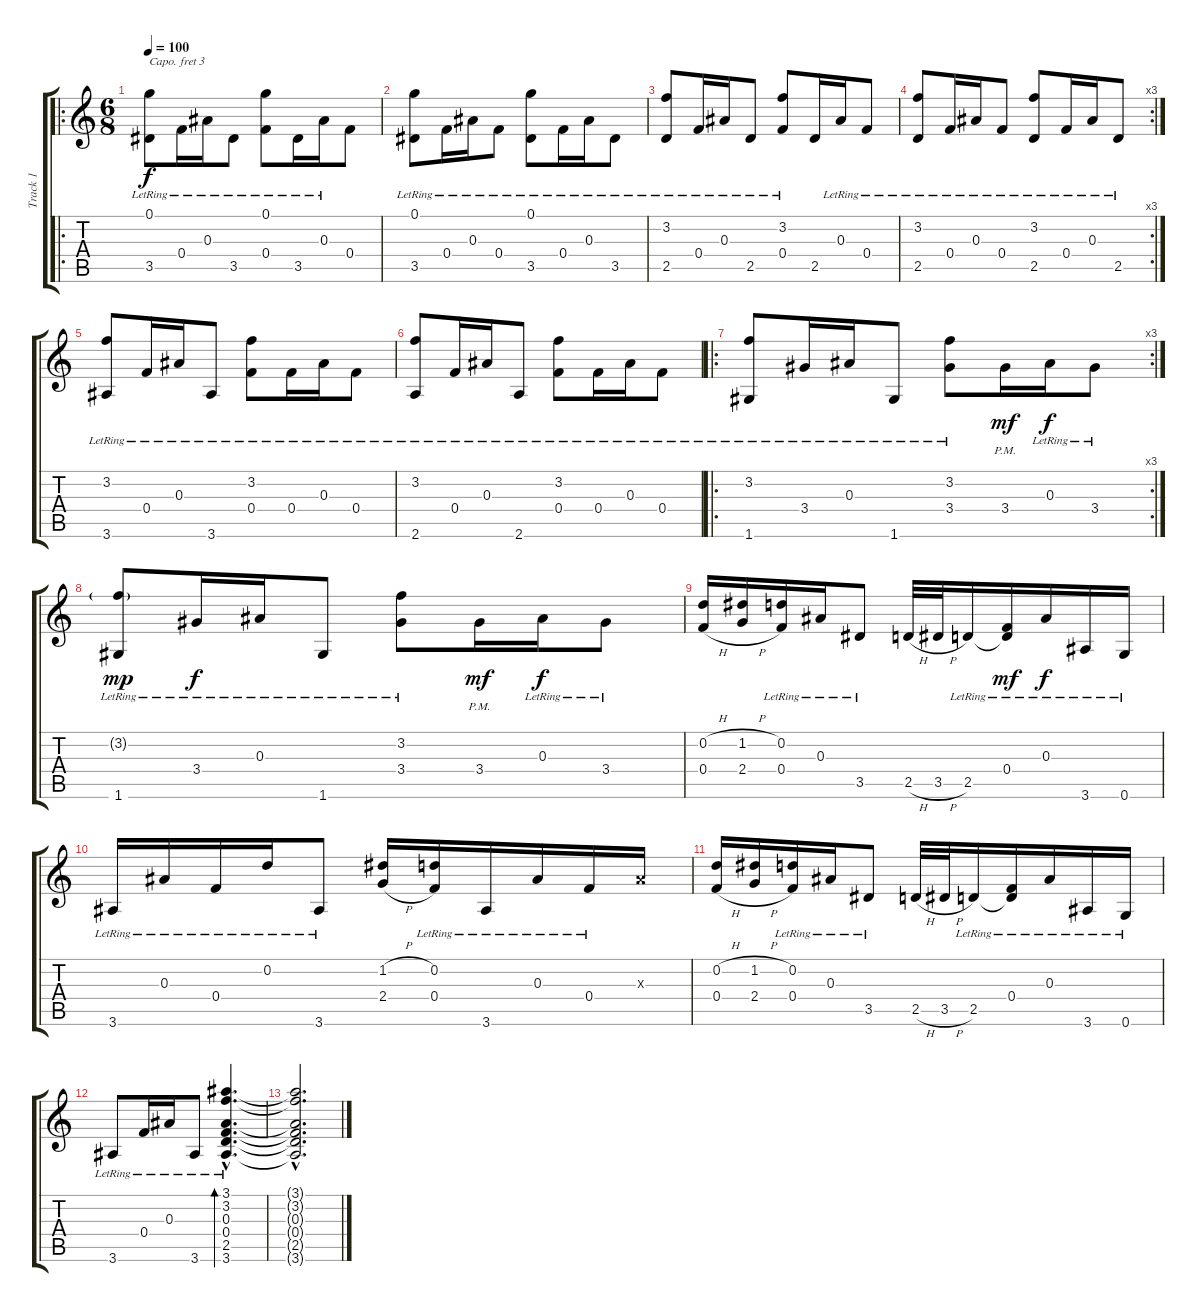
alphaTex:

\track ("Track 1" "Track 1") {instrument acousticguitarsteel}
\staff {score tabs}
\capo 3
\tuning (E4 B3 G3 D3 A2 E2) {hide}
\ro
\ts (6 8)
\tempo 100
\clef g2
\ks c
(0.1{lr} 3.5{lr}).8{dy f} 0.4{lr}.16 0.3{lr}.16 3.5{lr}.8 (0.1{lr} 0.4{lr}).8 3.5{lr}.16 0.3{lr}.16 0.4.8 |
(0.1{lr} 3.5{lr}).8 0.4{lr}.16 0.3{lr}.16 0.4{lr}.8 (0.1{lr} 3.5{lr}).8 0.4{lr}.16 0.3{lr}.16 3.5{lr}.8 |
(3.2{lr} 2.5{lr}).8 0.4{lr}.16 0.3{lr}.16 2.5{lr}.8 (3.2{lr} 0.4{lr}).8 2.5.16 0.3{lr}.16 0.4{lr}.8 |
\rc 3
(3.2{lr} 2.5{lr}).8 0.4{lr}.16 0.3{lr}.16 0.4{lr}.8 (3.2{lr} 2.5{lr}).8 0.4{lr}.16 0.3{lr}.16 2.5{lr}.8 |
(3.2{lr} 3.6{lr}).8 0.4{lr}.16 0.3{lr}.16 3.6{lr}.8 (3.2{lr} 0.4).8 0.4{lr}.16 0.3{lr}.16 0.4{lr}.8 |
(3.2{lr} 2.6{lr}).8 0.4{lr}.16 0.3{lr}.16 2.6{lr}.8 (3.2{lr} 0.4).8 0.4{lr}.16 0.3{lr}.16 0.4{lr}.8 |
\ro
\rc 3
(3.2{lr} 1.6{lr}).8 3.4{lr}.16 0.3{lr}.16 1.6{lr}.8 (3.2{lr} 3.4{lr}).8 3.4{pm}.16{dy mf} 0.3{lr}.16{dy f} 3.4{lr}.8 |
(3.2{g lr} 1.6{lr}).8{dy mp volume 12} 3.4{lr}.16{dy f} 0.3{lr}.16 1.6{lr}.8 (3.2{lr} 3.4{lr}).8 3.4{pm}.16{dy mf} 0.3{lr}.16{dy f} 3.4{lr}.8 |
(0.2{h} 0.4{h}).16{volume 12} (1.2{h} 2.4{h}).16 (0.2{lr} 0.4{lr}).16 0.3{lr}.16 3.5{lr}.8 2.5{h}.32 3.5{h}.32 2.5{lr}.16 (0.4{lr} 2.5{t}).16{dy mf} 0.3{lr}.16{dy f} 3.6{lr}.16 0.6{lr}.16 |
3.6{lr}.16 0.3{lr}.16 0.4{lr}.16 0.2{lr}.16 3.6{lr}.8 (1.2{h} 2.4{h}).16 (0.2{lr} 0.4{lr}).16 3.6{lr}.16 0.3{lr}.16 0.4{lr}.16 0.3{x}.16 |
(0.2{h} 0.4{h}).16 (1.2{h} 2.4{h}).16 (0.2{lr} 0.4{lr}).16 0.3{lr}.16 3.5{lr}.8 2.5{h}.32{volume 10} 3.5{h}.32 2.5{lr}.16 (0.4{lr} 2.5{t}).16 0.3{lr}.16 3.6{lr}.16 0.6{lr}.16 |
3.6{lr}.8 0.4{lr}.16 0.3{lr}.16 3.6{lr}.8 (3.1{hac} 3.2{hac lr} 0.3{hac} 0.4{hac lr} 2.5{hac} 3.6{hac}).4{d bd 240} |
(3.1{hac t} 3.2{hac t} 0.3{hac t} 0.4{hac t} 2.5{hac t} 3.6{hac t}).2{d}
